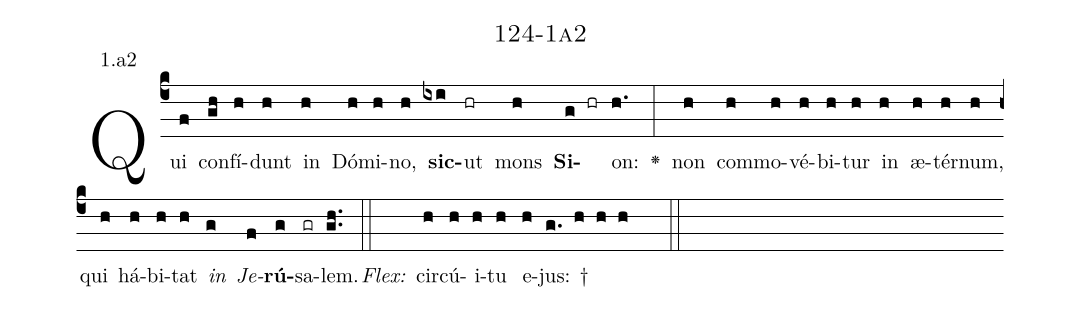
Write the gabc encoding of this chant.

name: 124-1a2;
annotation: 1.a2;
%%
(c4)Qui(f) con(gh)fí(h)dunt(h) in(h) Dó(h)mi(h)no,(h) <b>sic</b>(ixi)ut(hr) mons(h) <b>Si</b>(g hr)on:(h.) <v>\greheightstar</v>(:) non(h) com(h)mo(h)vé(h)bi(h)tur(h) in(h) æ(h)tér(h)num,(h) qui(h) há(h)bi(h)tat(h) <i>in</i>(g) <i>Je</i>(f)<b>rú</b>(g)sa(gr)lem.(gh..) (::)
<i>Flex:</i>()  cir(h)cú(h)i(h)tu(h) e(h)jus: †(g. h h h  ::)

%E(h) u(h) o(g) u(f) a(g) e.(gh..) (::)
